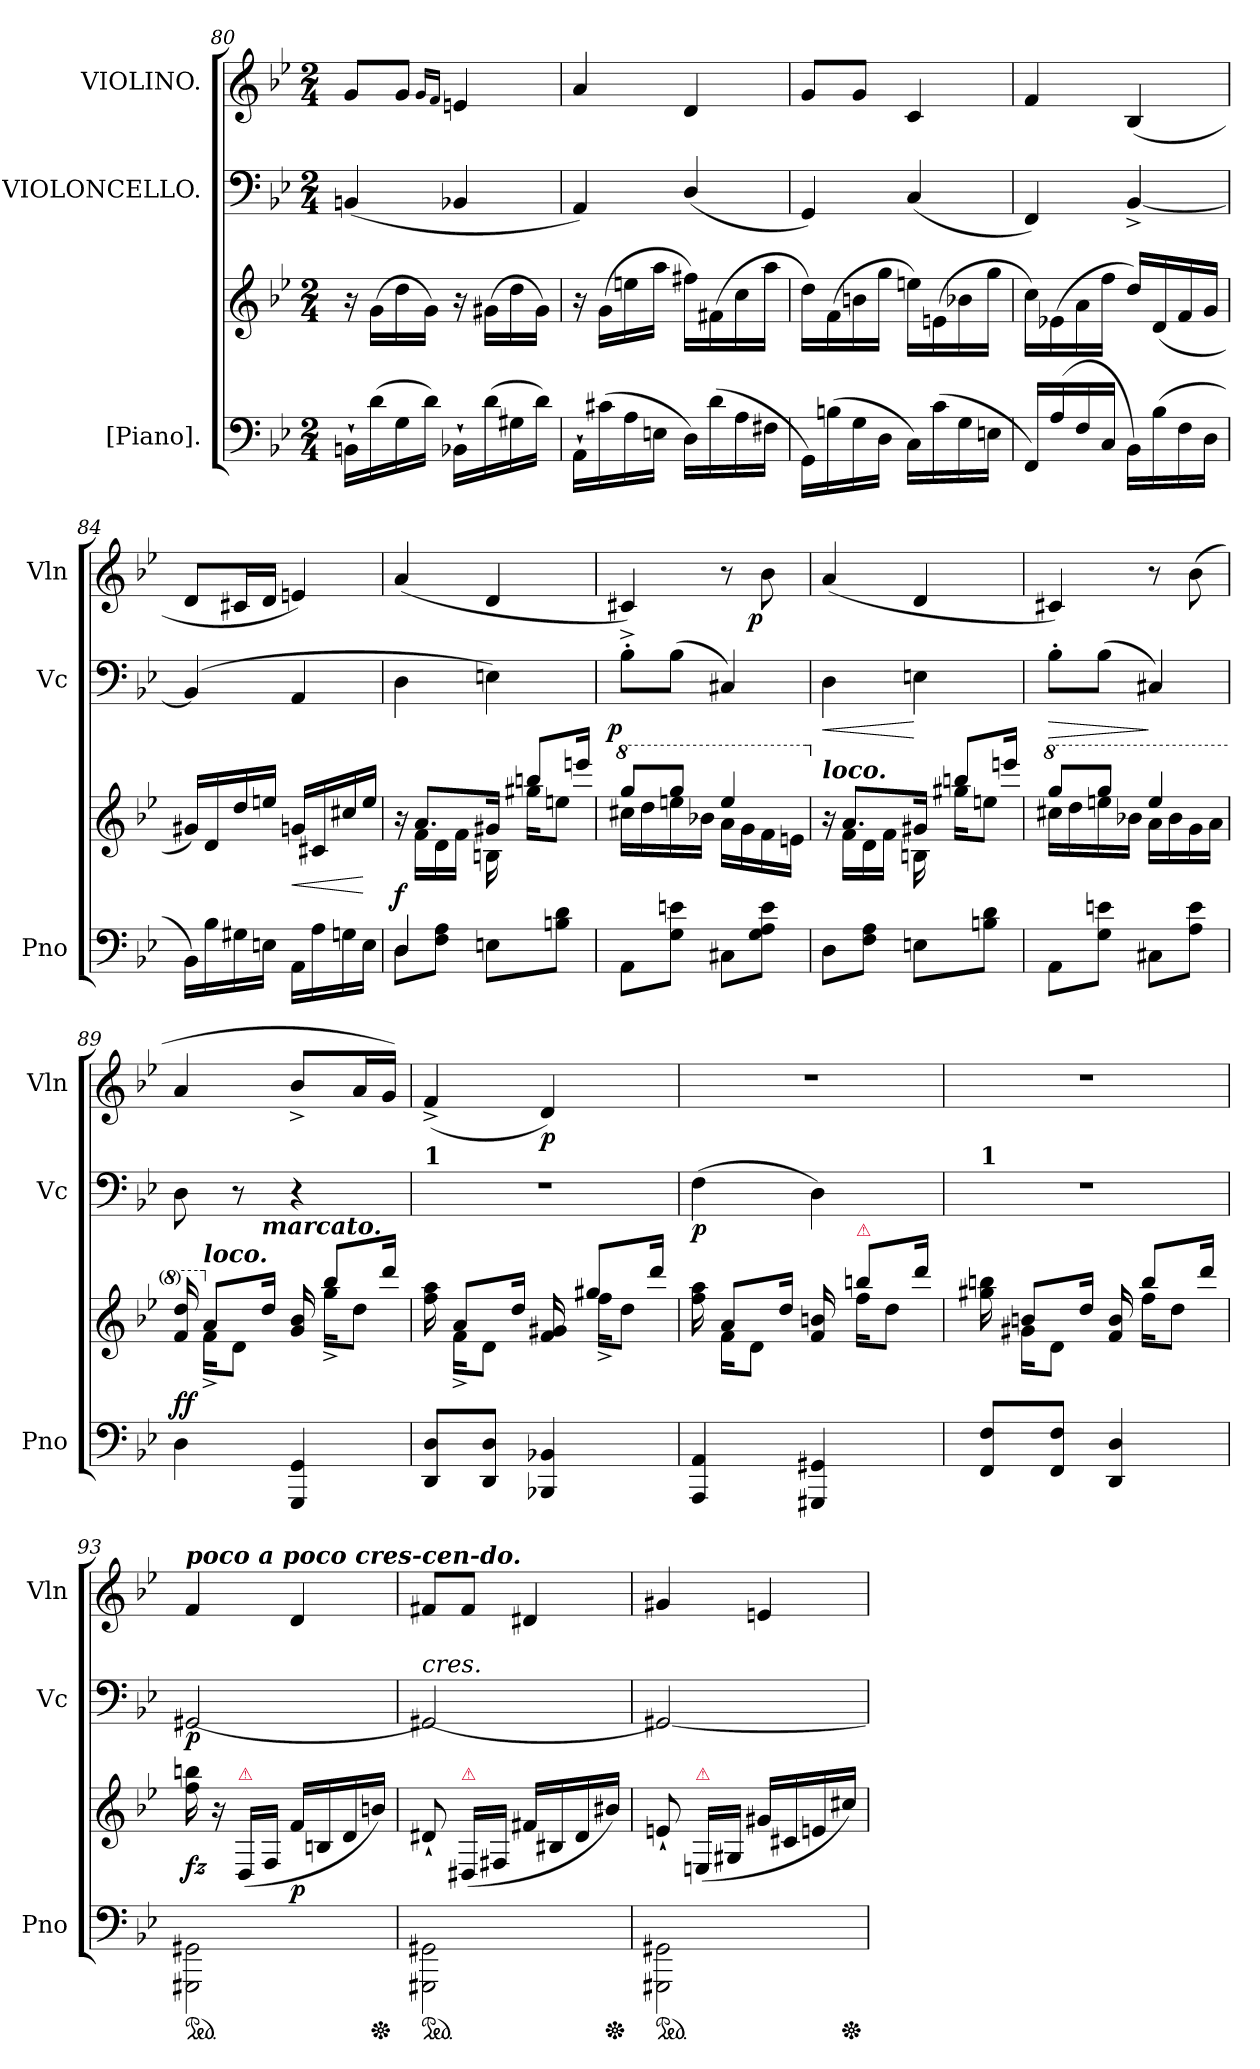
**kern	**kern	**dynam	**kern	**dynam	**kern	**dynam
*part3	*part3	*part3	*part2	*part2	*part1	*part1
*staff4	*staff3	*staff3/4	*staff2	*staff2	*staff1	*staff1
*I"[Piano].	*	*	*I"VIOLONCELLO.	*	*I"VIOLINO.	*
*I'Pno	*	*	*I'Vc	*	*I'Vln	*
*clefF4	*clefG2	*	*clefF4	*	*clefG2	*
*k[b-e-]	*k[b-e-]	*	*k[b-e-]	*	*k[b-e-]	*
*g:	*g:	*	*g:	*	*g:	*
*M2/4	*M2/4	*	*M2/4	*	*M2/4	*
=80	=80	=80	=80	=80	=80	=80
16BBn`>LL	16r	.	(<4BBn	.	8gL	.
(>16d	(<16gLL	.	.	.	.	.
16G	16dd	.	.	.	8gJ	.
16dJJ)	16gJJ)	.	.	.	.	.
.	.	.	.	.	16qqg/LL	.
.	.	.	.	.	16qqf/JJ	.
16BB-X`>LL	16r	.	4BB-X	.	4en	.
(>16d	(<16g#XLL	.	.	.	.	.
16G#X	16dd	.	.	.	.	.
16dJJ)	16g#JJ)	.	.	.	.	.
=81	=81	=81	=81	=81	=81	=81
16AA`>LL	16r	.	4AA)	.	4a	.
(>16c#X	(>16gLL	.	.	.	.	.
16A	16een	.	.	.	.	.
16EnJJ	16aaJJ	.	.	.	.	.
16DLL)	16ff#XLL)	.	(<4D/	.	4d	.
(>16d	(>16f#X	.	.	.	.	.
16A	16cc	.	.	.	.	.
16F#XJJ	16aaJJ	.	.	.	.	.
=82	=82	=82	=82	=82	=82	=82
16GGLL)	16ddLL)	.	4GG)	.	8gL	.
(>16Bn	(>16f	.	.	.	.	.
16G	16bn	.	.	.	8gJ	.
16DJJ	16ggJJ	.	.	.	.	.
16CLL)	16eenLL)	.	(<4C	.	4c	.
(>16c	(>16en	.	.	.	.	.
16G	16b-X	.	.	.	.	.
16EnJJ	16ggJJ	.	.	.	.	.
=83	=83	=83	=83	=83	=83	=83
16FFLL)	16ccLL)	.	4FF)	.	4f	.
(>16A	(>16e-X	.	.	.	.	.
16F	16a	.	.	.	.	.
16CJJ	16ffJJ	.	.	.	.	.
16BB-LL)	16ddLL)	.	[4BB-^>	.	(<4B-	.
(16B-	(<16d	.	.	.	.	.
16F	16f	.	.	.	.	.
16DJJ	16gJJ	.	.	.	.	.
=84	=84	=84	=84	=84	=84	=84
16BB-LL)	16g#XLL)	.	(>4BB-]	.	8dL	.
16B-	16d	.	.	.	.	.
16G#X	16dd	.	.	.	16c#XL	.
16EnJJ	16eenJJ	.	.	.	16dJJ	.
16AALL	16gnLL	<	4AA	.	4en)	.
16A	16c#X	.	.	.	.	.
16Gn	16cc#X	.	.	.	.	.
16EJJ	16eeJJ	[	.	.	.	.
=85	=85	=85	=85	=85	=85	=85
*^	*^	*	*	*	*	*
4D/	8DL	16r	16rffyy	f	4D	.	(<4a	.
.	.	8.aL	16fLL	.	.	.	.	.
.	8F\ 8A\J	.	16d	.	.	.	.	.
.	.	.	16fJJ	.	.	.	.	.
4rAyy	8En\L	16g#XJk	16Bn	.	4En)	.	4d	.
.	.	8bbnL	16gg#XKL	.	.	.	.	.
.	8Bn\ 8d\J	.	8eenJ	.	.	.	.	.
.	.	16eeenJk	.	.	.	.	.	.
*v	*v	*	*	*	*	*	*	*
=86	=86	=86	=86	=86	=86	=86	=86
*	*8va	*	*	*	*	*	*
!	!	!	!	!	!LO:DY:rj	!	!
8AAL	8gggL	16ccc#XLL	.	8B-'^L	p	4c#X)	.
.	.	16ddd	.	.	.	.	.
8G 8enJ	8gggJ	16eeen	.	(>8B-J	.	.	.
.	.	16bb-XJJ	.	.	.	.	.
8C#XL	4eee	16aaLL	.	4C#X)	.	8r	.
.	.	16gg	.	.	.	.	.
!	!	!	!	!	!	!	!LO:DY:rj
8G 8A 8eJ	.	16ff	.	.	.	8b-	p
.	.	16eenJJ	.	.	.	.	.
=87	=87	=87	=87	=87	=87	=87	=87
*	*X8va	*	*	*	*	*	*
!	!LO:TX:a:Bi:t=loco.	!	!	!	!	!	!
!	!	!	!	!	!LO:HP:b	!	!
8DL	16r	16rcyy	.	4D	<	(<4a	.
.	8.aL	16fLL	.	.	.	.	.
8F 8AJ	.	16d	.	.	.	.	.
.	.	16fJJ	.	.	.	.	.
8EnL	16g#XJk	16Bn\	.	4En	[	4d	.
.	8bbnL	16gg#XKL	.	.	.	.	.
8Bn 8dJ	.	8eenJ	.	.	.	.	.
.	16eeenJk	.	.	.	.	.	.
=88	=88	=88	=88	=88	=88	=88	=88
*	*8va	*	*	*	*	*	*
!	!	!	!	!	!LO:HP:b	!	!
8AAL	8gggL	16ccc#XLL	.	8B-'L	>	4c#X)	.
.	.	16ddd	.	.	.	.	.
8G 8enJ	8gggJ	16eeen	.	(>8B-J	.	.	.
.	.	16bb-XJJ	.	.	.	.	.
8C#XL	4eee	16aaLL	.	4C#X)	]	8r	.
.	.	16bb-	.	.	.	.	.
8A 8eJ	.	16gg	.	.	.	(<8b-	.
.	.	16aaJJ	.	.	.	.	.
=89	=89	=89	=89	=89	=89	=89	=89
4D	16ff/ 16ddd/	16rAyy	ff	8D	.	4a	.
*	*X8va	*	*	*	*	*	*
!	!LO:TX:a:Bi:t=loco.	!	!	!	!	!	!
.	8aL	16f^<KL	.	.	.	.	.
.	.	8dJ	.	8r	.	.	.
!	!LO:TX:a:Bi:t=marcato.	!	!	!	!	!	!
.	16ddJk	.	.	.	.	.	.
4GGG 4GG	16raayy	16g 16b-	.	4r	.	8b-^>L	.
.	8bb-L	16gg^<KL	.	.	.	.	.
.	.	8ddJ	.	.	.	16aL	.
.	16dddJk	.	.	.	.	16gJJ)	.
=90	=90	=90	=90	=90	=90	=90	=90
!	!	!	!	!LO:TX:a:B:t=1	!	!	!
8DD 8DL	16ff 16aa	16rAyy	.	2r	.	(<4f^<	.
.	8aL	16f^<KL	.	.	.	.	.
8DD 8DJ	.	8dJ	.	.	.	.	.
.	16ddJk	.	.	.	.	.	.
4BBB-X 4BB-X	16rcccyy	16f 16g#X	.	.	.	4d)	p
.	8gg#XL	16ff^<KL	.	.	.	.	.
.	.	8ddJ	.	.	.	.	.
.	16dddJk	.	.	.	.	.	.
=91	=91	=91	=91	=91	=91	=91	=91
4AAA 4AA	16ff\ 16aa\	16rcyy	.	(>4F	p	2rdd	.
.	8aL	16fKL	.	.	.	.	.
.	.	8dJ	.	.	.	.	.
.	16ddJk	.	.	.	.	.	.
4GGG#X 4GG#X	16raayy	16f 16bn	.	4D)	.	.	.
!	!LO:TX:a:color=crimson:t=⚠	!	!	!	!	!	!
.	8bbnL	16ffKL	.	.	.	.	.
.	.	8ddJ	.	.	.	.	.
.	16dddJk	.	.	.	.	.	.
=92	=92	=92	=92	=92	=92	=92	=92
!	!	!	!	!LO:TX:a:B:t=1	!	!	!
8FF 8FL	16ryy	16gg#X 16bbn	.	2r	.	2rdd	.
.	8bnL	16g#XKL	.	.	.	.	.
8FF 8FJ	.	8dJ	.	.	.	.	.
.	16ddJk	.	.	.	.	.	.
4DD 4D	16f/ 16b/	16ryy	.	.	.	.	.
.	8bbL	16ffKL	.	.	.	.	.
.	.	8ddJ	.	.	.	.	.
.	16dddJk	.	.	.	.	.	.
*	*v	*v	*	*	*	*	*
=93	=93	=93	=93	=93	=93	=93
!	!	!	!	!	!LO:TX:a:Bi:t=poco a poco cres-cen-do.	!
*ped	*	*	*	*	*	*
2GGG#X\ 2GG#X\	16ff 16bbn	fz	[<2GG#X	p	4f	.
.	16r	.	.	.	.	.
!	!LO:TX:a:color=crimson:t=⚠	!	!	!	!	!
.	(<16D/LL	.	.	.	.	.
.	16F/JJ	.	.	.	.	.
.	16fLL	p	.	.	4d	.
.	16Bn	.	.	.	.	.
.	16d	.	.	.	.	.
*Xped	*	*	*	*	*	*
.	16bnJJ)	.	.	.	.	.
=94	=94	=94	=94	=94	=94	=94
!	!	!	!LO:TX:i:t=cres.	!	!	!
*ped	*	*	*	*	*	*
2GGG#X\ 2GG#X\	8d#X`<	.	2GG#X_<	.	8f#XL	.
!	!LO:TX:a:color=crimson:t=⚠	!	!	!	!	!
.	(<16D#XLL	.	.	.	8f#J	.
.	16F#XJJ	.	.	.	.	.
.	16f#XLL	.	.	.	4d#X	.
.	16B#X	.	.	.	.	.
.	16d#	.	.	.	.	.
*Xped	*	*	*	*	*	*
.	16b#XJJ)	.	.	.	.	.
=95	=95	=95	=95	=95	=95	=95
*ped	*	*	*	*	*	*
2GGG#X\ 2GG#X\	8en`<	.	2GG#X_	.	4g#X	.
!	!LO:TX:a:color=crimson:t=⚠	!	!	!	!	!
.	(<16En/LL	.	.	.	.	.
.	16G#XJJ	.	.	.	.	.
.	16g#XLL	.	.	.	4en	.
.	16c#X	.	.	.	.	.
.	16en	.	.	.	.	.
*Xped	*	*	*	*	*	*
.	16cc#XJJ)	.	.	.	.	.
=	=	=	=	=	=	=
*-	*-	*-	*-	*-	*-	*-
